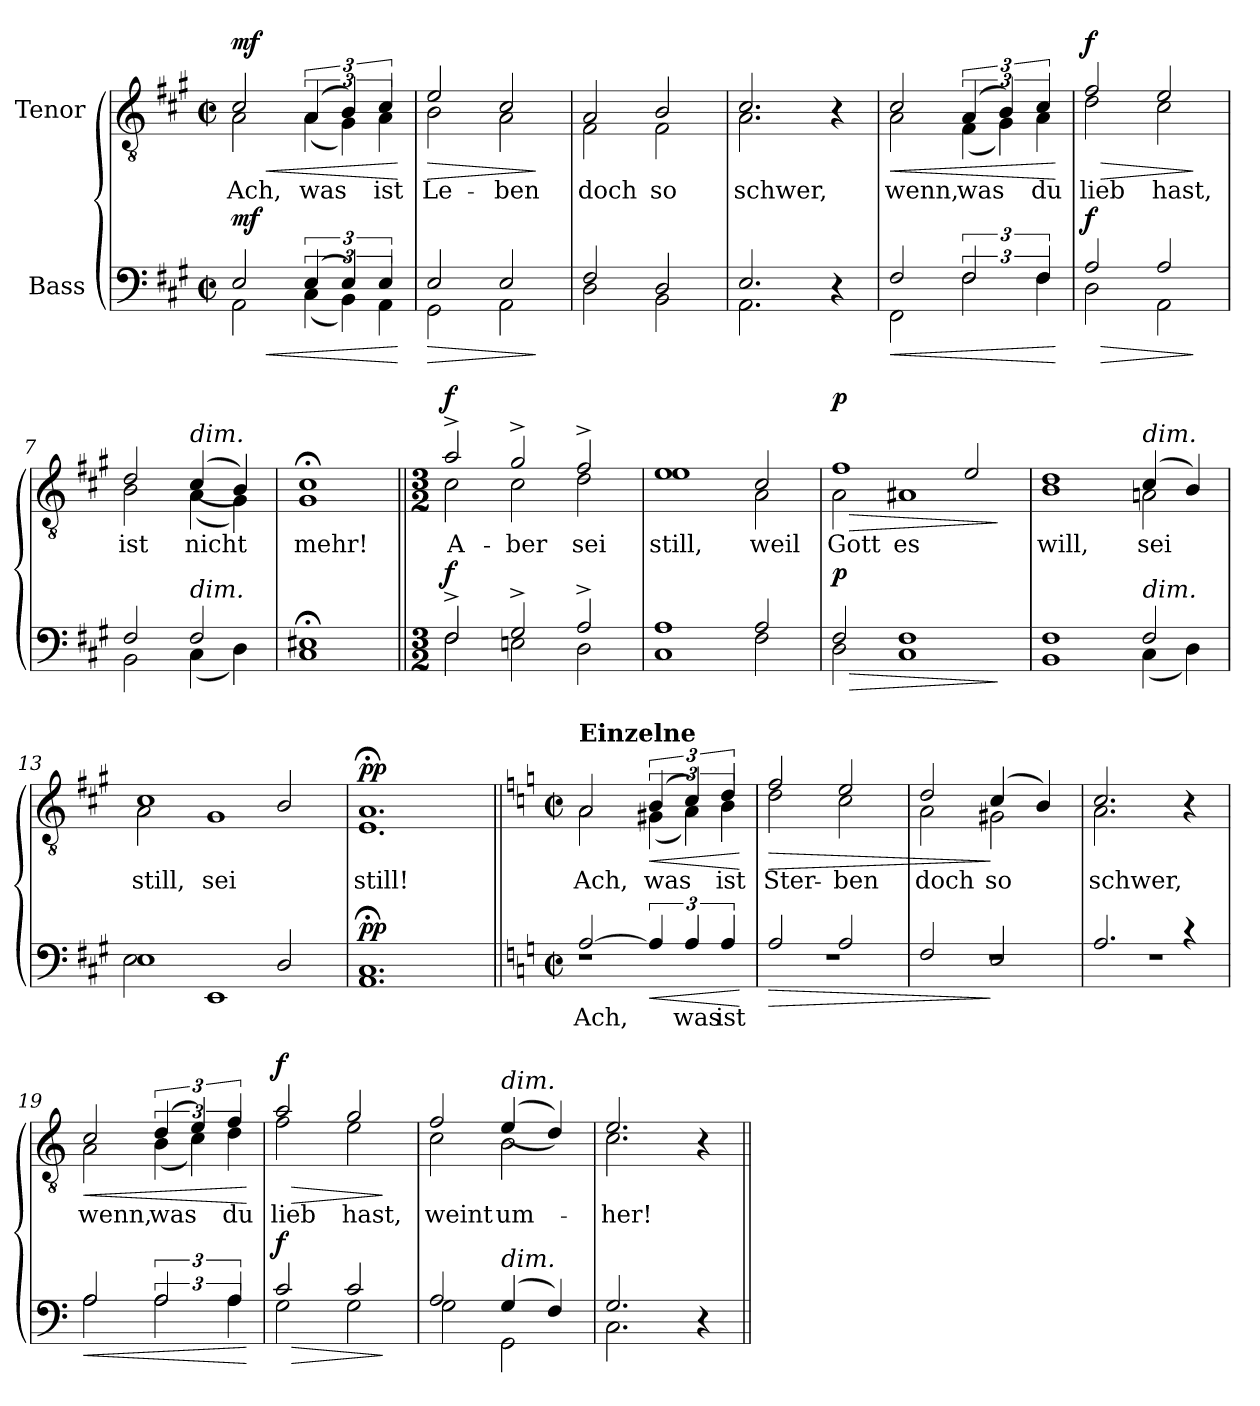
**kern	**text	**dynam	**kern	**text	**dynam
*part2	*part2	*part2	*part1	*part1	*part1
*staff2	*staff2	*staff2	*staff1	*staff1	*staff1
*I"Bass	*	*	*I"Tenor	*	*
*clefF4	*	*	*clefGv2	*	*
*k[f#c#g#]	*	*	*k[f#c#g#]	*	*
*M2/2	*	*	*M2/2	*	*
*met(c|)	*	*	*met(c|)	*	*
=1	=1	=1	=1	=1	=1
!	!	!LO:HP:b	!	!LO:LY:b	!LO:HP:b
*^	*	*	*^	*	*
!	!	!	!LO:DY:n=1:a	!	!	!	!LO:DY:n=1:a
2E/	2AA\	.	< mf	2c#/	2A\	Ach,	< mf
!	!	!	!	!	!	!LO:LY:b	!
(6E/	(6C#\	.	.	(6A/	(6A\	was	.
6E/)	6BB\)	.	.	6B/)	6G#\)	.	.
!	!	!	!	!	!	!LO:LY:b	!
6E/	6AA\	.	.	6c#/	6A\	ist	.
*v	*v	*	*	*	*	*	*
*	*	*	*v	*v	*	*
.	.	[	.	.	[
=2	=2	=2	=2	=2	=2
!	!	!LO:HP:b	!	!LO:LY:b	!LO:HP:b
*^	*	*	*^	*	*
2E/	2GG#\	.	>	2e/	2B\	Le-	>
!	!	!	!	!	!	!LO:LY:b	!
2E/	2AA\	.	.	2c#/	2A\	-ben	.
*v	*v	*	*	*	*	*	*
*	*	*	*v	*v	*	*
.	.	]	.	.	]
=3	=3	=3	=3	=3	=3
*^	*	*	*	*	*
!	!	!	!	!	!LO:LY:b	!
*	*	*	*	*^	*	*
2F#/	2D\	.	.	2A/	2F#\	doch	.
!	!	!	!	!	!	!LO:LY:b	!
2D/	2BB\	.	.	2B/	2F#\	so	.
=4	=4	=4	=4	=4	=4	=4	=4
!	!	!	!	!	!	!LO:LY:b	!
2.E/	2.AA\	.	.	2.c#/	2.A\	schwer,	.
4r	4ryy	.	.	4r	4ryy	.	.
=5	=5	=5	=5	=5	=5	=5	=5
!	!	!	!LO:HP:b	!	!	!LO:LY:b	!LO:HP:b
2F#/	2FF#\	.	<	2c#/	2A\	wenn,	<
!	!	!	!	!	!	!LO:LY:b	!
3F#/	3F#\	.	.	(6A/	(6F#\	was	.
.	.	.	.	6B/)	6G#\)	.	.
!	!	!	!	!	!	!LO:LY:b	!
6F#/	6F#\	.	.	6c#/	6A\	du	.
*v	*v	*	*	*	*	*	*
*	*	*	*v	*v	*	*
.	.	[	.	.	[
!!LO:LB:g=z
=6	=6	=6	=6	=6	=6
!	!	!LO:HP:b	!	!LO:LY:b	!LO:HP:b
*^	*	*	*^	*	*
!	!	!	!LO:DY:n=1:a	!	!	!	!LO:DY:n=1:a
2A/	2D\	.	> f	2f#/	2d\	lieb	> f
!	!	!	!	!	!	!LO:LY:b	!
2A/	2AA\	.	.	2e/	2c#\	hast,	.
*v	*v	*	*	*	*	*	*
*	*	*	*v	*v	*	*
.	.	]	.	.	]
=7	=7	=7	=7	=7	=7
*^	*	*	*	*	*
!	!	!	!	!	!LO:LY:b	!
*	*	*	*	*^	*	*
2F#/	2BB\	.	.	2d/	2B\	ist	.
!	!	!	!	!LO:TX:a:i:t=dim.	!	!	!
!LO:TX:a:i:t=dim.	!	!	!	!	!	!	!
!	!	!	!	!	!	!LO:LY:b	!
2F#/	(4C#\	.	.	((4c#/	(4A\	nicht	.
.	4D\)	.	.	4B/))	4G#\)	.	.
=8	=8	=8	=8	=8	=8	=8	=8
!	!	!	!	!	!	!LO:LY:b	!
1E#X;<	1C#	.	.	1c#;<	1G#	mehr!	.
=9||	=9||	=9||	=9||	=9||	=9||	=9||	=9||
*M3/2	*	*	*	*M3/2	*	*	*
!	!	!	!LO:DY:a	!	!	!LO:LY:b	!LO:DY:a
2F#^/	2F#\	.	f	2a^/	2c#\	A-	f
!	!	!	!	!	!	!LO:LY:b	!
2G#^/	2En\	.	.	2g#^/	2c#\	-ber	.
!	!	!	!	!	!	!LO:LY:b	!
2A^/	2D\	.	.	2f#^/	2d\	sei	.
=10	=10	=10	=10	=10	=10	=10	=10
!	!	!	!	!	!	!LO:LY:b	!
1A	1C#	.	.	1e	1e	still,	.
!	!	!	!	!	!	!LO:LY:b	!
2A/	2F#\	.	.	2c#/	2A\	weil	.
=11	=11	=11	=11	=11	=11	=11	=11
!	!	!	!LO:HP:b	!	!	!LO:LY:b	!LO:HP:b
!	!	!	!LO:DY:n=1:a	!	!	!	!LO:DY:n=1:a
2F#/	2D\	.	> p	1f#	2A\	Gott	> p
!	!	!	!	!	!	!LO:LY:b	!
1F#	1C#	.	.	.	1A#X	es	.
.	.	.	.	2e/	.	.	.
*v	*v	*	*	*	*	*	*
*	*	*	*v	*v	*	*
.	.	]	.	.	]
!!LO:LB:g=z
=12	=12	=12	=12	=12	=12
*^	*	*	*	*	*
!	!	!	!	!	!LO:LY:b	!
*	*	*	*	*^	*	*
1F#	1BB	.	.	1d	1B	will,	.
!	!	!	!	!LO:TX:a:i:t=dim.	!	!	!
!LO:TX:a:i:t=dim.	!	!	!	!	!	!	!
!	!	!	!	!	!	!LO:LY:b	!
2F#/	(4C#\	.	.	(4c#/	2An\	sei	.
.	4D\)	.	.	4B/)	.	.	.
=13	=13	=13	=13	=13	=13	=13	=13
!	!	!	!	!	!	!LO:LY:b	!
1E	2E\	.	.	1c#	2A\	still,	.
!	!	!	!	!	!	!LO:LY:b	!
.	1EE	.	.	.	1G#	sei	.
2D/	.	.	.	2B/	.	.	.
=14	=14	=14	=14	=14	=14	=14	=14
!	!	!	!LO:DY:a	!	!	!LO:LY:b	!LO:DY:a
1.C#;<	1.AA	.	pp	1.A;<	1.E	still!	pp
=15||	=15||	=15||	=15||	=15||	=15||	=15||	=15||
*k[]	*	*	*	*k[]	*	*	*
*M2/2	*	*	*	*M2/2	*	*	*
*met(c|)	*	*	*	*met(c|)	*	*	*
!	!	!	!	!LO:TX:a:B:t=Einzelne	!	!	!
!	!	!LO:LY:b	!	!	!	!LO:LY:b	!
[2A/	1rF	Ach,	.	2A/	2A\	Ach,	.
!	!	!	!LO:HP:b	!	!	!LO:LY:b	!LO:HP:b
6A/]	.	.	<	(6B/	(6G#X\	was	<
!	!	!LO:LY:b	!	!	!	!	!
6A/	.	was	.	6c/)	6A\)	.	.
!	!	!LO:LY:b	!	!	!	!LO:LY:b	!
6A/	.	ist	.	6d/	6B\	ist	.
*v	*v	*	*	*	*	*	*
*	*	*	*v	*v	*	*
.	.	[	.	.	[
=16	=16	=16	=16	=16	=16
!	!	!LO:HP:b	!	!LO:LY:b	!LO:HP:b
*^	*	*	*^	*	*
2A/	1rF	.	>	2f/	2d\	Ster-	>
!	!	!	!	!	!	!LO:LY:b	!
2A/	.	.	.	2e/	2c\	-ben	.
!!LO:LB:g=z	!!
=17	=17	=17	=17	=17	=17	=17	=17
!	!	!	!	!	!	!LO:LY:b	!
2F/	1rF	.	.	2d/	2A\	doch	.
!	!	!	!	!	!	!LO:LY:b	!
2E/	.	.	]	(4c/	2G#X\	so	]
.	.	.	.	4B/)	.	.	.
=18	=18	=18	=18	=18	=18	=18	=18
!	!	!	!	!	!	!LO:LY:b	!
2.A/	1rF	.	.	2.c/	2.A\	schwer,	.
4r	.	.	.	4r	4ryy	.	.
=19	=19	=19	=19	=19	=19	=19	=19
!	!	!	!LO:HP:b	!	!	!LO:LY:b	!LO:HP:b
2A/	2A\	.	<	2c/	2A\	wenn,	<
!	!	!	!	!	!	!LO:LY:b	!
3A/	3A\	.	.	(6d/	(6B\	was	.
.	.	.	.	6e/)	6c\)	.	.
!	!	!	!	!	!	!LO:LY:b	!
6A/	6A\	.	.	6f/	6d\	du	.
*v	*v	*	*	*	*	*	*
*	*	*	*v	*v	*	*
.	.	[	.	.	[
=20	=20	=20	=20	=20	=20
!	!	!LO:HP:b	!	!LO:LY:b	!LO:HP:b
*^	*	*	*^	*	*
!	!	!	!LO:DY:n=1:a	!	!	!	!LO:DY:n=1:a
2c/	2G\	.	> f	2a/	2f\	lieb	> f
!	!	!	!	!	!	!LO:LY:b	!
2c/	2G\	.	.	2g/	2e\	hast,	.
*v	*v	*	*	*	*	*	*
*	*	*	*v	*v	*	*
.	.	]	.	.	]
=21	=21	=21	=21	=21	=21
*^	*	*	*	*	*
!	!	!	!	!	!LO:LY:b	!
*	*	*	*	*^	*	*
2A/	2G\	.	.	2f/	2c\	weint	.
!	!	!	!	!LO:TX:a:i:t=dim.	!	!	!
!LO:TX:a:i:t=dim.	!	!	!	!	!	!	!
!	!	!	!	!	!	!LO:LY:b	!
(4G/	2GG\	.	.	((4e/	2B\	um-	.
4F/)	.	.	.	4d/))	.	.	.
=22	=22	=22	=22	=22	=22	=22	=22
!	!	!	!	!	!	!LO:LY:b	!
2.G/	2.C\	.	.	2.e/	2.c\	-her!	.
4r	4ryy	.	.	4r	4ryy	.	.
*v	*v	*	*	*	*	*	*
*	*	*	*v	*v	*	*
=||	=||	=||	=||	=||	=||
*-	*-	*-	*-	*-	*-
